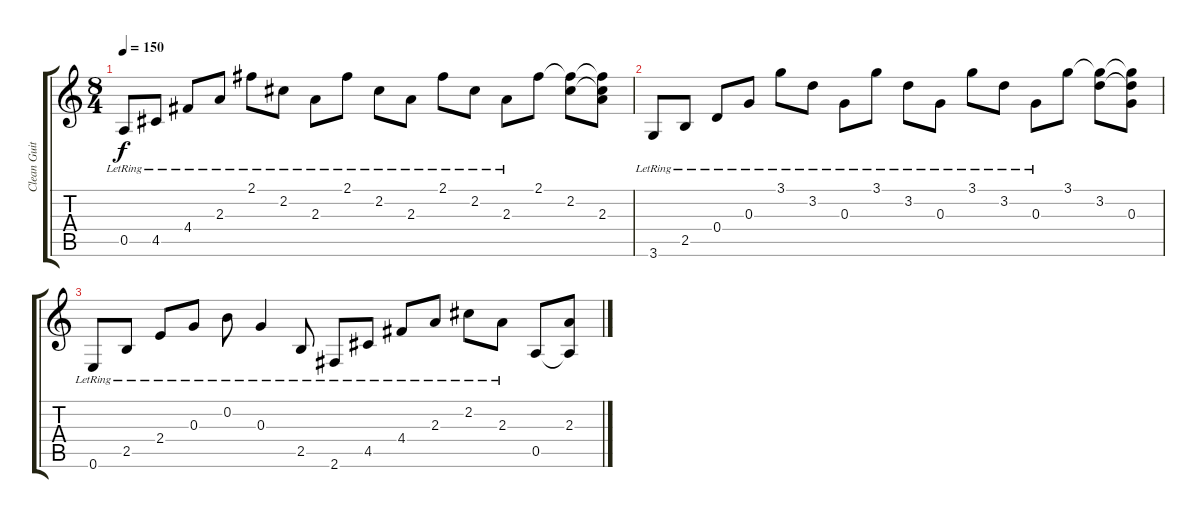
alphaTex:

\track ("Clean Guitar" "Clean Guit") {instrument electricguitarclean}
\staff {score tabs}
\tuning (E4 B3 G3 D3 A2 E2) {hide}
\ts (8 4)
\tempo 150
\clef g2
\ks c
0.5{lr}.8{dy f} 4.5{lr}.8 4.4{lr}.8 2.3{lr}.8 2.1{lr}.8 2.2{lr}.8 2.3{lr}.8 2.1{lr}.8 2.2{lr}.8 2.3{lr}.8 2.1{lr}.8 2.2{lr}.8 2.3{lr}.8 2.1.8 (2.1{t} 2.2).8 (2.1{t} 2.2{t} 2.3).8 |
3.6{lr}.8 2.5{lr}.8 0.4{lr}.8 0.3{lr}.8 3.1{lr}.8 3.2{lr}.8 0.3{lr}.8 3.1{lr}.8 3.2{lr}.8 0.3{lr}.8 3.1{lr}.8 3.2{lr}.8 0.3{lr}.8 3.1.8 (3.1{t} 3.2).8 (3.1{t} 3.2{t} 0.3).8 |
0.6{lr}.8 2.5{lr}.8 2.4{lr}.8 0.3{lr}.8 0.2{lr}.8 0.3{lr}.4 2.5{lr}.8 2.6{lr}.8 4.5{lr}.8 4.4{lr}.8 2.3{lr}.8 2.2{lr}.8 2.3{lr}.8 0.5.8 (2.3 0.5{t}).8
